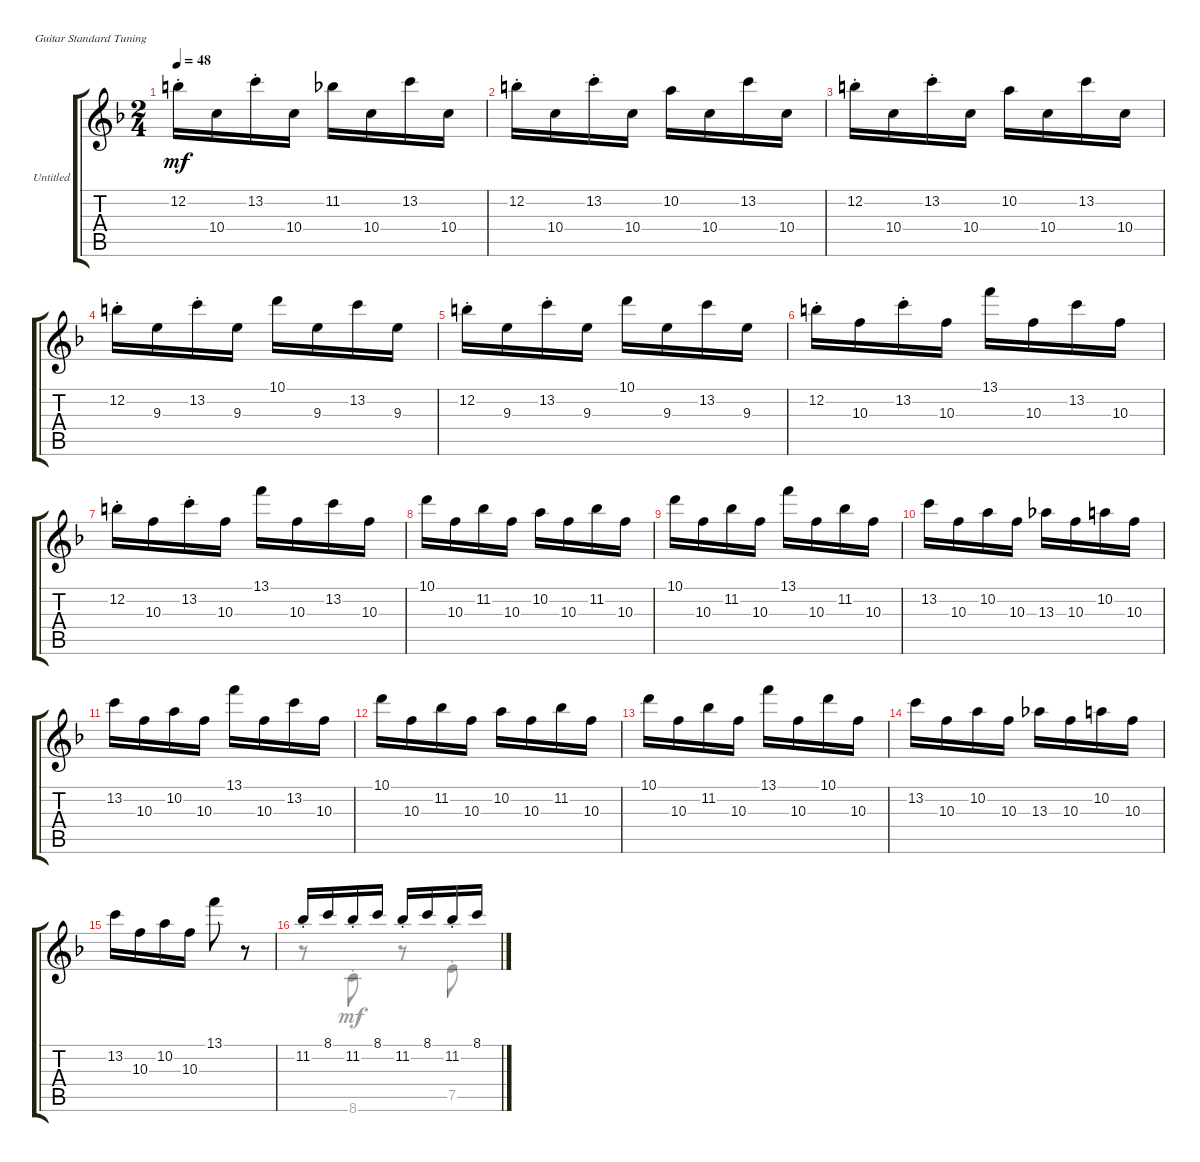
\bracketExtendMode groupsimilarinstruments
\firstSystemTrackNameOrientation horizontal
\otherSystemsTrackNameOrientation horizontal
\track ("Untitled" "Untitled") {instrument acousticguitarnylon}
\staff {score tabs}
\tuning (E4 B3 G3 D3 A2 E2)
\voice
\ts (2 4)
\tempo 48
\clef g2
\ks dminor
12.2{st}.16{dy mf} 10.4.16 13.2{st}.16 10.4.16 11.2.16 10.4.16 13.2.16 10.4.16 |
12.2{st}.16 10.4.16 13.2{st}.16 10.4.16 10.2.16 10.4.16 13.2.16 10.4.16 |
12.2{st}.16 10.4.16 13.2{st}.16 10.4.16 10.2.16 10.4.16 13.2.16 10.4.16 |
12.2{st}.16 9.3.16 13.2{st}.16 9.3.16 10.1.16 9.3.16 13.2.16 9.3.16 |
12.2{st}.16 9.3.16 13.2{st}.16 9.3.16 10.1.16 9.3.16 13.2.16 9.3.16 |
12.2{st}.16 10.3.16 13.2{st}.16 10.3.16 13.1.16 10.3.16 13.2.16 10.3.16 |
12.2{st}.16 10.3.16 13.2{st}.16 10.3.16 13.1.16 10.3.16 13.2.16 10.3.16 |
10.1.16 10.3.16 11.2.16 10.3.16 10.2.16 10.3.16 11.2.16 10.3.16 |
10.1.16 10.3.16 11.2.16 10.3.16 13.1.16 10.3.16 11.2.16 10.3.16 |
13.2.16 10.3.16 10.2.16 10.3.16 13.3.16 10.3.16 10.2.16 10.3.16 |
13.2.16 10.3.16 10.2.16 10.3.16 13.1.16 10.3.16 13.2.16 10.3.16 |
10.1.16 10.3.16 11.2.16 10.3.16 10.2.16 10.3.16 11.2.16 10.3.16 |
10.1.16 10.3.16 11.2.16 10.3.16 13.1.16 10.3.16 10.1.16 10.3.16 |
13.2.16 10.3.16 10.2.16 10.3.16 13.3.16 10.3.16 10.2.16 10.3.16 |
13.2.16 10.3.16 10.2.16 10.3.16 13.1.8 r.8 |
11.2{st}.16 8.1.16 11.2{st}.16 8.1.16 11.2{st}.16 8.1.16 11.2{st}.16 8.1.16
\voice
\clef g2
\ottava regular
\simile none
\ks dminor
|
|
|
|
|
|
|
|
|
|
|
|
|
|
|
r.8 8.6{st}.8 r.8 7.5{st}.8
